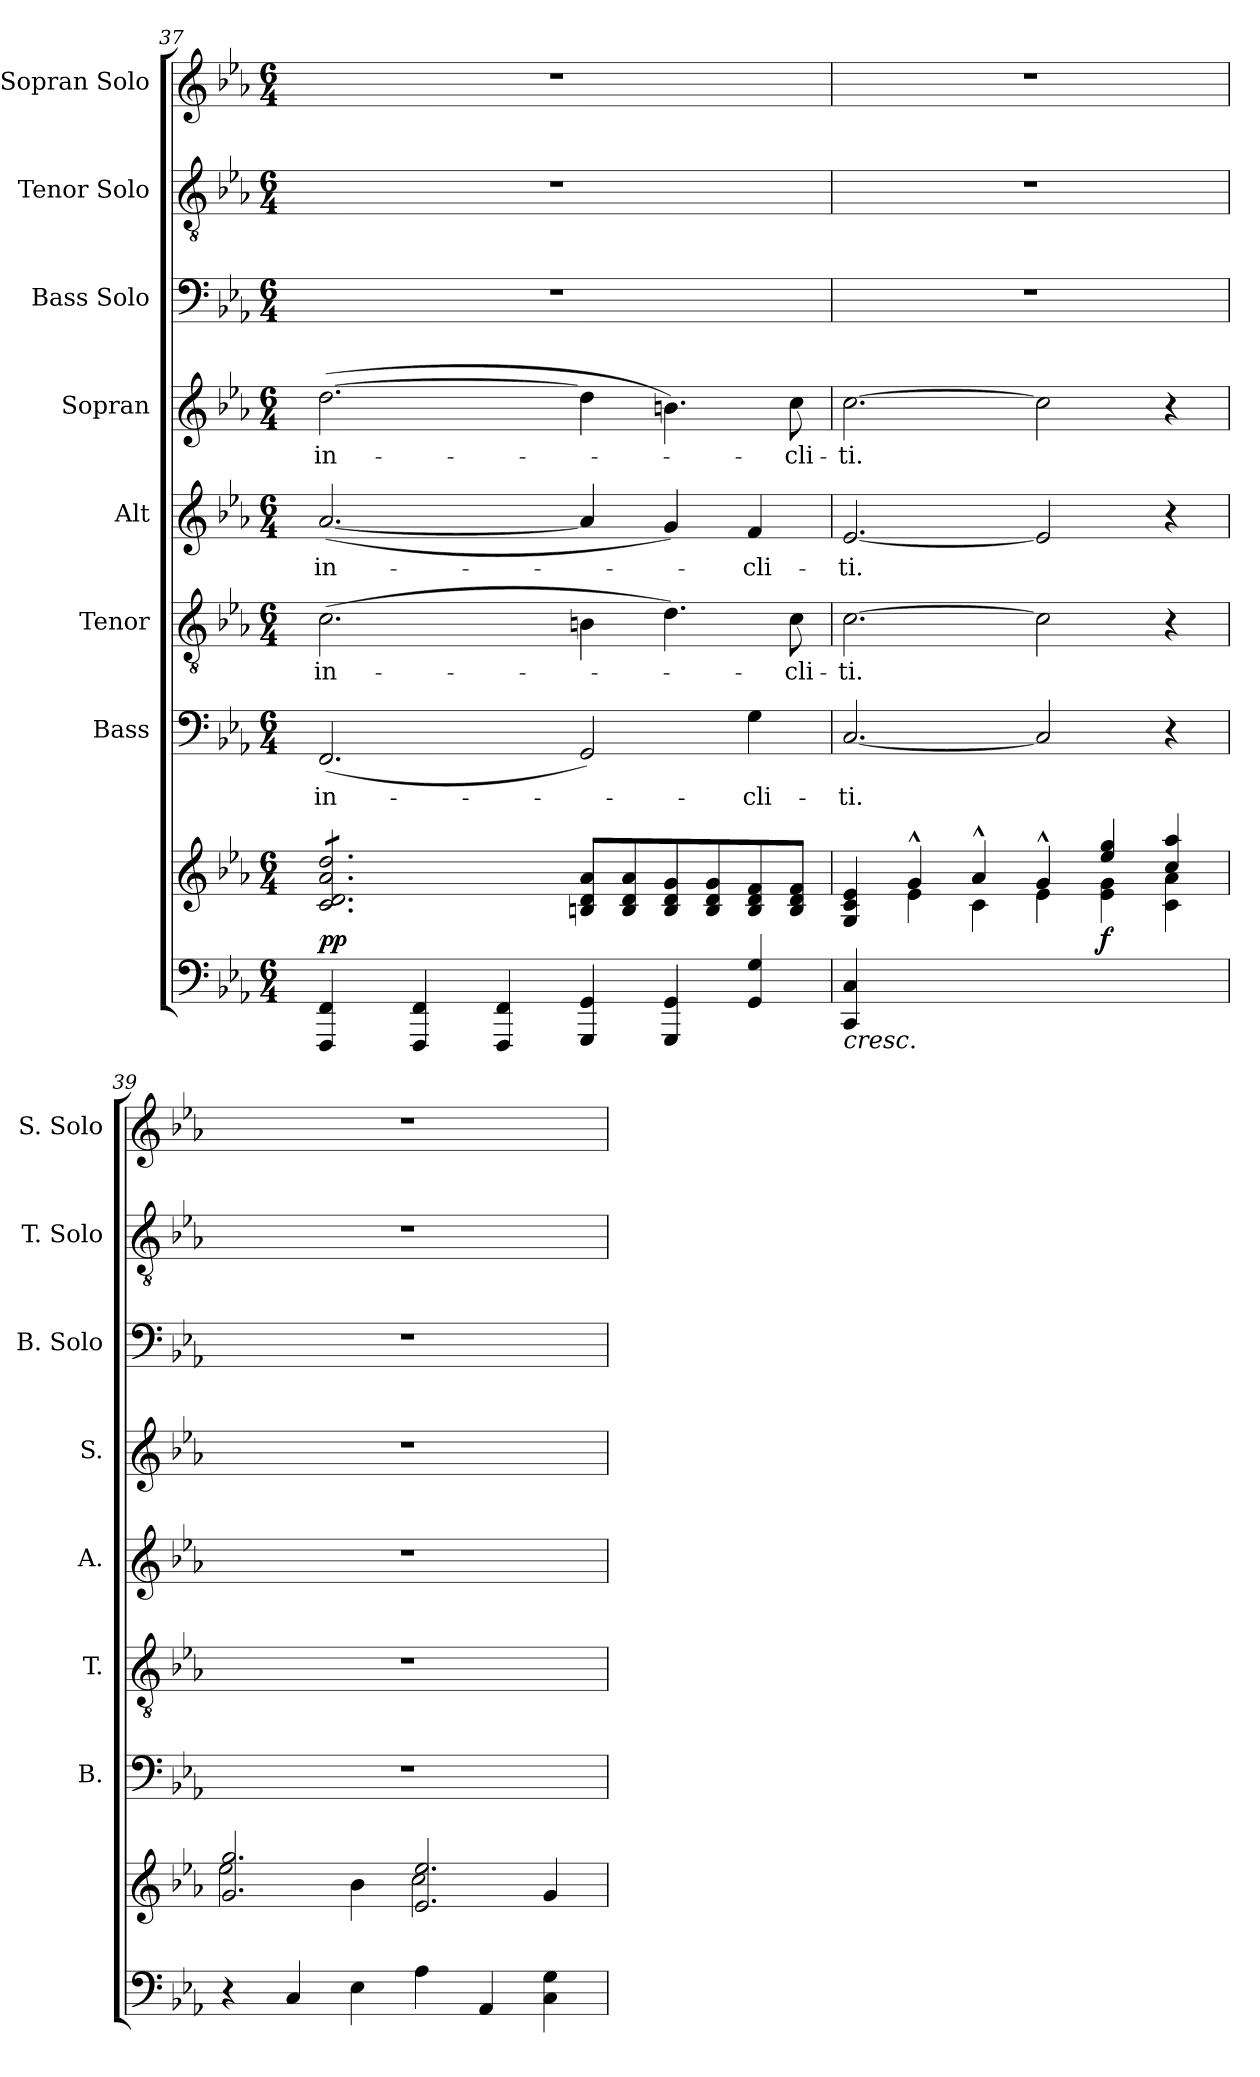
**kern	**kern	**dynam	**kern	**text	**kern	**text	**kern	**text	**kern	**text	**kern	**kern	**kern
*part8	*part8	*part8	*part7	*part7	*part6	*part6	*part5	*part5	*part4	*part4	*part3	*part2	*part1
*staff9	*staff8	*staff8/9	*staff7	*staff7	*staff6	*staff6	*staff5	*staff5	*staff4	*staff4	*staff3	*staff2	*staff1
*	*	*	*I"Bass	*	*I"Tenor	*	*I"Alt	*	*I"Sopran	*	*I"Bass Solo	*I"Tenor Solo	*I"Sopran Solo
*	*	*	*I'B.	*	*I'T.	*	*I'A.	*	*I'S.	*	*I'B. Solo	*I'T. Solo	*I'S. Solo
*clefF4	*clefG2	*	*clefF4	*	*clefGv2	*	*clefG2	*	*clefG2	*	*clefF4	*clefGv2	*clefG2
*k[b-e-a-]	*k[b-e-a-]	*	*k[b-e-a-]	*	*k[b-e-a-]	*	*k[b-e-a-]	*	*k[b-e-a-]	*	*k[b-e-a-]	*k[b-e-a-]	*k[b-e-a-]
*E-:	*E-:	*	*E-:	*	*E-:	*	*E-:	*	*E-:	*	*E-:	*E-:	*E-:
*M6/4	*M6/4	*	*M6/4	*	*M6/4	*	*M6/4	*	*M6/4	*	*M6/4	*M6/4	*M6/4
=37	=37	=37	=37	=37	=37	=37	=37	=37	=37	=37	=37	=37	=37
*	*^	*	*	*	*	*	*	*	*	*	*	*	*
!	!	!	!LO:DY:b	!	!LO:LY:b	!	!LO:LY:b	!	!LO:LY:b	!	!LO:LY:b	!	!	!
*	*tremolo	*	*	*	*	*	*	*	*	*	*	*	*	*
4FFF/ 4FF/	8c/ 8d/ 8a-/ 8dd/L	8c\yy 8d\yy 8a-\yy 8dd\yyL	pp	(<2.FF/	in-	(>2.c\	in-	(<[2.a-/	in-	(>[2.dd\	in-	1.r	1.r	1.r
.	8c/ 8d/ 8a-/ 8dd/	8c\yy 8d\yy 8a-\yy 8dd\yy	.	.	.	.	.	.	.	.	.	.	.	.
4FFF/ 4FF/	8c/ 8d/ 8a-/ 8dd/	8c\yy 8d\yy 8a-\yy 8dd\yy	.	.	.	.	.	.	.	.	.	.	.	.
.	8c/ 8d/ 8a-/ 8dd/	8c\yy 8d\yy 8a-\yy 8dd\yy	.	.	.	.	.	.	.	.	.	.	.	.
4FFF/ 4FF/	8c/ 8d/ 8a-/ 8dd/	8c\yy 8d\yy 8a-\yy 8dd\yy	.	.	.	.	.	.	.	.	.	.	.	.
.	8c/ 8d/ 8a-/ 8dd/J	8c\yy 8d\yy 8a-\yy 8dd\yyJ	.	.	.	.	.	.	.	.	.	.	.	.
*	*Xtremolo	*	*	*	*	*	*	*	*	*	*	*	*	*
4GGG/ 4GG/	8Bn/ 8d/ 8a-/L	2.ryy	.	2GG/)	.	4Bn\	.	4a-/]	.	4dd\]	.	.	.	.
.	8B/ 8d/ 8a-/	.	.	.	.	.	.	.	.	.	.	.	.	.
4GGG/ 4GG/	8B/ 8d/ 8g/	.	.	.	.	4.d\)	.	4g/)	.	4.bn\)	.	.	.	.
.	8B/ 8d/ 8g/	.	.	.	.	.	.	.	.	.	.	.	.	.
!	!	!	!	!	!LO:LY:b	!	!	!	!LO:LY:b	!	!	!	!	!
4GG/ 4G/	8B/ 8d/ 8f/	.	.	4G\	-cli-	.	.	4f/	-cli-	.	.	.	.	.
!	!	!	!	!	!	!	!LO:LY:b	!	!	!	!LO:LY:b	!	!	!
.	8B/ 8d/ 8f/J	.	.	.	.	8c\	-cli-	.	.	8cc\	-cli-	.	.	.
=38	=38	=38	=38	=38	=38	=38	=38	=38	=38	=38	=38	=38	=38	=38
!	!	!	!LO:HP:b=2	!	!LO:LY:b	!	!LO:LY:b	!	!LO:LY:b	!	!LO:LY:b	!	!	!
4CC/ 4C/	4G/ 4c/ 4e-/	4ryy	<	[2.C/	-ti.	[2.c\	-ti.	[2.e-/	-ti.	[2.cc\	-ti.	1.r	1.r	1.r
2ryy	4g^^>/	4e-\	.	.	.	.	.	.	.	.	.	.	.	.
.	4a-^^>/	4c\	.	.	.	.	.	.	.	.	.	.	.	.
2.ryy	4g^^>/	4e-\	.	2C/]	.	2c\]	.	2e-/]	.	2cc\]	.	.	.	.
!	!	!	!LO:DY:b	!	!	!	!	!	!	!	!	!	!	!
.	4ee-/ 4gg/	4e-\ 4g\	f	.	.	.	.	.	.	.	.	.	.	.
.	4cc/ 4aa-/	4c\ 4a-\	.	4r	.	4r	.	4r	.	4r	.	.	.	.
=39	=39	=39	=39	=39	=39	=39	=39	=39	=39	=39	=39	=39	=39	=39
4r	2.g/ 2.gg/	2ee-\	.	1.r	.	1.r	.	1.r	.	1.r	.	1.r	1.r	1.r
4C/	.	.	.	.	.	.	.	.	.	.	.	.	.	.
4E-\	.	4b-\	.	.	.	.	.	.	.	.	.	.	.	.
4A-\	2.e-/ 2.ee-/	2cc\	[	.	.	.	.	.	.	.	.	.	.	.
4AA-/	.	.	.	.	.	.	.	.	.	.	.	.	.	.
4C\ 4G\	.	4g/	.	.	.	.	.	.	.	.	.	.	.	.
*	*v	*v	*	*	*	*	*	*	*	*	*	*	*	*
=	=	=	=	=	=	=	=	=	=	=	=	=	=
*-	*-	*-	*-	*-	*-	*-	*-	*-	*-	*-	*-	*-	*-
